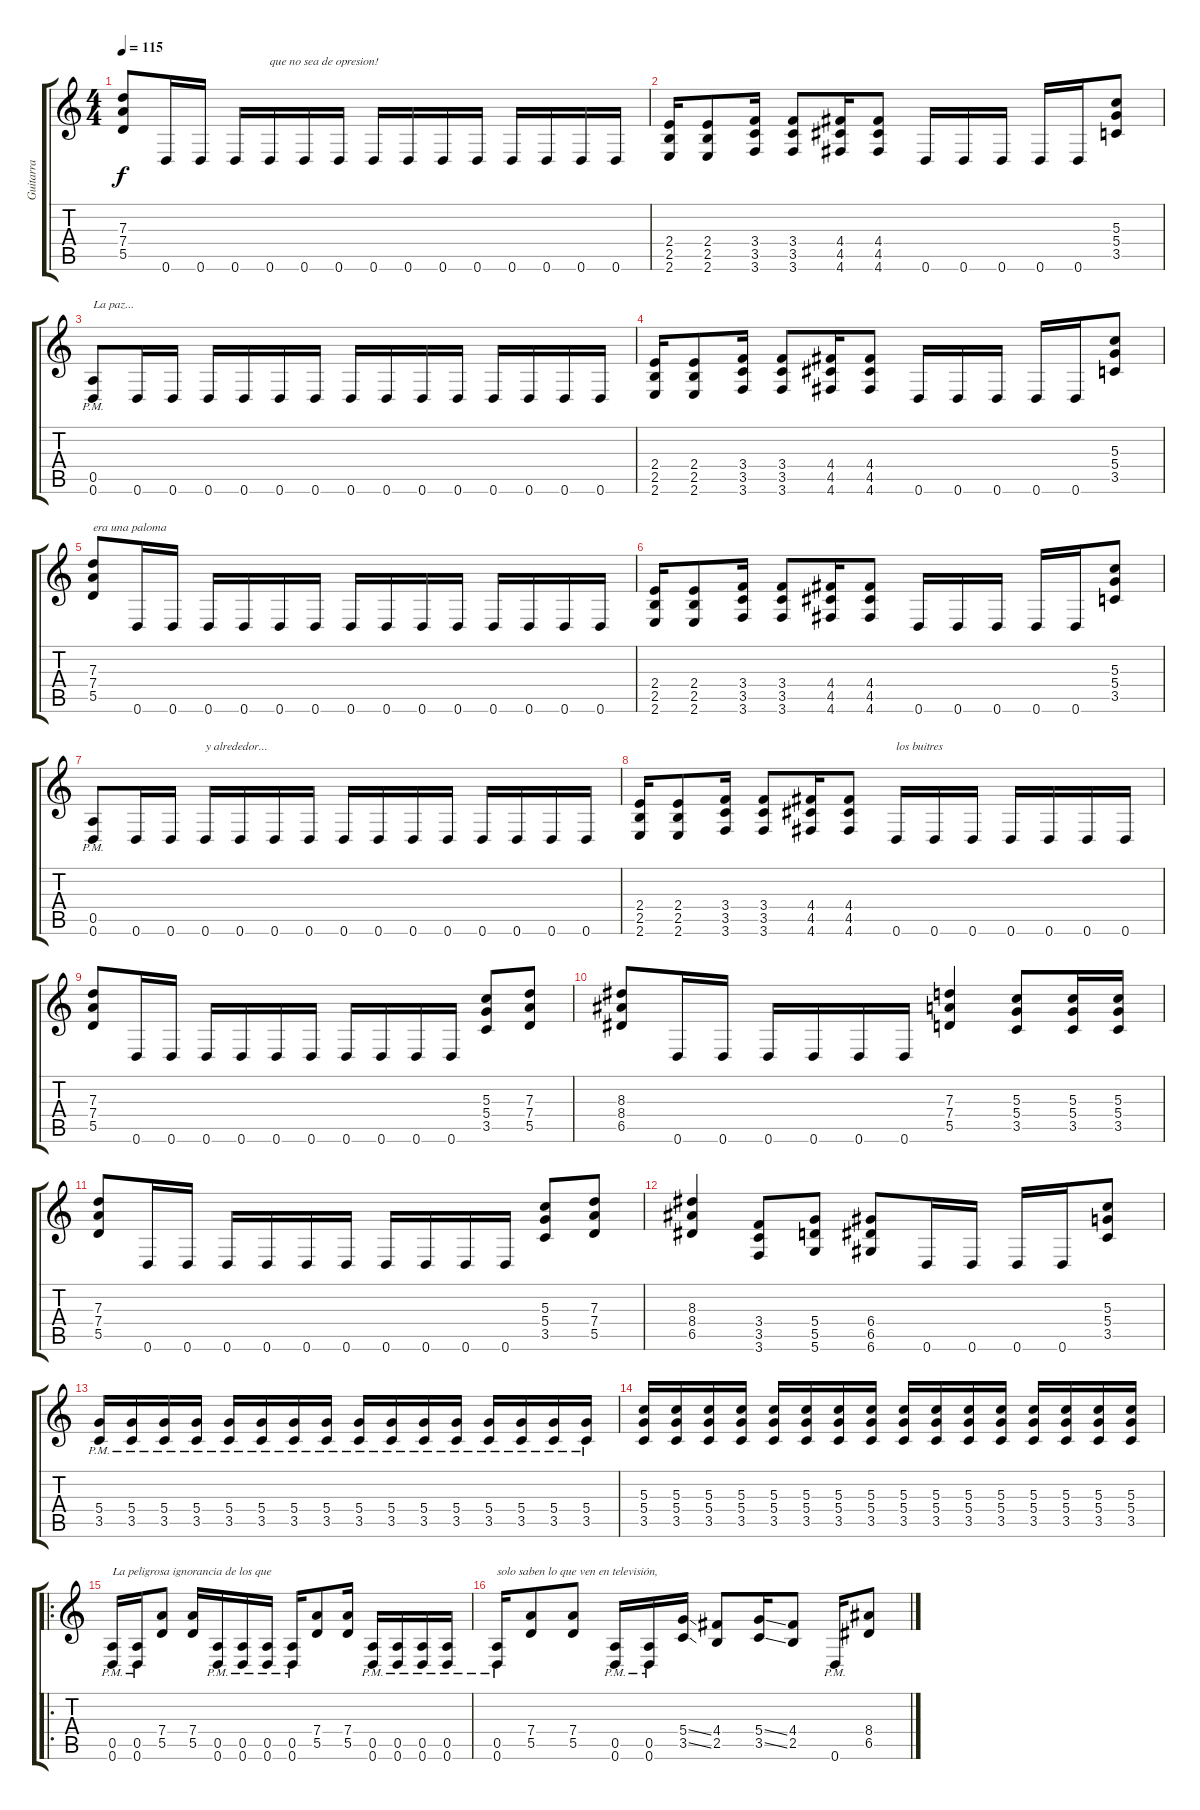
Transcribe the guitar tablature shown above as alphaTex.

\track ("Guitarra " "Guitarra ") {instrument distortionguitar}
\staff {score tabs}
\tuning (E4 B3 G3 D3 A2 D2) {hide}
\ts (4 4)
\tempo 115
\clef g2
\ks c
(7.3 7.4 5.5).8{dy f} 0.6.16 0.6.16 0.6.16 0.6.16{txt "que no sea de opresion!"} 0.6.16 0.6.16 0.6.16 0.6.16 0.6.16 0.6.16 0.6.16 0.6.16 0.6.16 0.6.16 |
(2.4 2.5 2.6).16 (2.4 2.5 2.6).8 (3.4 3.5 3.6).16 (3.4 3.5 3.6).8 (4.4 4.5 4.6).16 (4.4 4.5 4.6).8 0.6.16 0.6.16 0.6.16 0.6.16 0.6.16 (5.3 5.4 3.5).8 |
(0.5{pm} 0.6{pm}).8{txt "La paz..."} 0.6.16 0.6.16 0.6.16 0.6.16 0.6.16 0.6.16 0.6.16 0.6.16 0.6.16 0.6.16 0.6.16 0.6.16 0.6.16 0.6.16 |
(2.4 2.5 2.6).16 (2.4 2.5 2.6).8 (3.4 3.5 3.6).16 (3.4 3.5 3.6).8 (4.4 4.5 4.6).16 (4.4 4.5 4.6).8 0.6.16 0.6.16 0.6.16 0.6.16 0.6.16 (5.3 5.4 3.5).8 |
(7.3 7.4 5.5).8{txt "era una paloma"} 0.6.16 0.6.16 0.6.16 0.6.16 0.6.16 0.6.16 0.6.16 0.6.16 0.6.16 0.6.16 0.6.16 0.6.16 0.6.16 0.6.16 |
(2.4 2.5 2.6).16 (2.4 2.5 2.6).8 (3.4 3.5 3.6).16 (3.4 3.5 3.6).8 (4.4 4.5 4.6).16 (4.4 4.5 4.6).8 0.6.16 0.6.16 0.6.16 0.6.16 0.6.16 (5.3 5.4 3.5).8 |
(0.5{pm} 0.6{pm}).8 0.6.16 0.6.16 0.6.16{txt "y alrededor..."} 0.6.16 0.6.16 0.6.16 0.6.16 0.6.16 0.6.16 0.6.16 0.6.16 0.6.16 0.6.16 0.6.16 |
(2.4 2.5 2.6).16 (2.4 2.5 2.6).8 (3.4 3.5 3.6).16 (3.4 3.5 3.6).8 (4.4 4.5 4.6).16 (4.4 4.5 4.6).8 0.6.16{txt "los buitres"} 0.6.16 0.6.16 0.6.16 0.6.16 0.6.16 0.6.16 |
(7.3 7.4 5.5).8 0.6.16 0.6.16 0.6.16 0.6.16 0.6.16 0.6.16 0.6.16 0.6.16 0.6.16 0.6.16 (5.3 5.4 3.5).8 (7.3 7.4 5.5).8 |
(8.3 8.4 6.5).8 0.6.16 0.6.16 0.6.16 0.6.16 0.6.16 0.6.16 (7.3 7.4 5.5).4 (5.3 5.4 3.5).8 (5.3 5.4 3.5).16 (5.3 5.4 3.5).16 |
(7.3 7.4 5.5).8 0.6.16 0.6.16 0.6.16 0.6.16 0.6.16 0.6.16 0.6.16 0.6.16 0.6.16 0.6.16 (5.3 5.4 3.5).8 (7.3 7.4 5.5).8 |
(8.3 8.4 6.5).4 (3.4 3.5 3.6).8 (5.4 5.5 5.6).8 (6.4 6.5 6.6).8 0.6.16 0.6.16 0.6.16 0.6.16 (5.3 5.4 3.5).8 |
(5.4{pm} 3.5{pm}).16 (5.4{pm} 3.5{pm}).16 (5.4{pm} 3.5{pm}).16 (5.4{pm} 3.5{pm}).16 (5.4{pm} 3.5{pm}).16 (5.4{pm} 3.5{pm}).16 (5.4{pm} 3.5{pm}).16 (5.4{pm} 3.5{pm}).16 (5.4{pm} 3.5{pm}).16 (5.4{pm} 3.5{pm}).16 (5.4{pm} 3.5{pm}).16 (5.4{pm} 3.5{pm}).16 (5.4{pm} 3.5{pm}).16 (5.4{pm} 3.5{pm}).16 (5.4{pm} 3.5{pm}).16 (5.4{pm} 3.5{pm}).16 |
(5.3 5.4 3.5).16 (5.3 5.4 3.5).16 (5.3 5.4 3.5).16 (5.3 5.4 3.5).16 (5.3 5.4 3.5).16 (5.3 5.4 3.5).16 (5.3 5.4 3.5).16 (5.3 5.4 3.5).16 (5.3 5.4 3.5).16 (5.3 5.4 3.5).16 (5.3 5.4 3.5).16 (5.3 5.4 3.5).16 (5.3 5.4 3.5).16 (5.3 5.4 3.5).16 (5.3 5.4 3.5).16 (5.3 5.4 3.5).16 |
\ro
(0.5{pm} 0.6{pm}).16{txt "La peligrosa ignorancia de los que"} (0.5{pm} 0.6{pm}).16 (7.4 5.5).8 (7.4 5.5).16 (0.5{pm} 0.6{pm}).16 (0.5{pm} 0.6{pm}).16 (0.5{pm} 0.6{pm}).16 (0.5{pm} 0.6{pm}).16 (7.4 5.5).8 (7.4 5.5).16 (0.5{pm} 0.6{pm}).16 (0.5{pm} 0.6{pm}).16 (0.5{pm} 0.6{pm}).16 (0.5{pm} 0.6{pm}).16 |
(0.5{pm} 0.6{pm}).16{txt "solo saben lo que ven en televisión,"} (7.4 5.5).8 (7.4 5.5).8 (0.5{pm} 0.6{pm}).16 (0.5{pm} 0.6{pm}).16 (5.4{ss} 3.5{ss}).16 (4.4 2.5).8 (5.4{ss} 3.5{ss}).16 (4.4 2.5).8 0.6{pm}.16 (8.4 6.5).8
